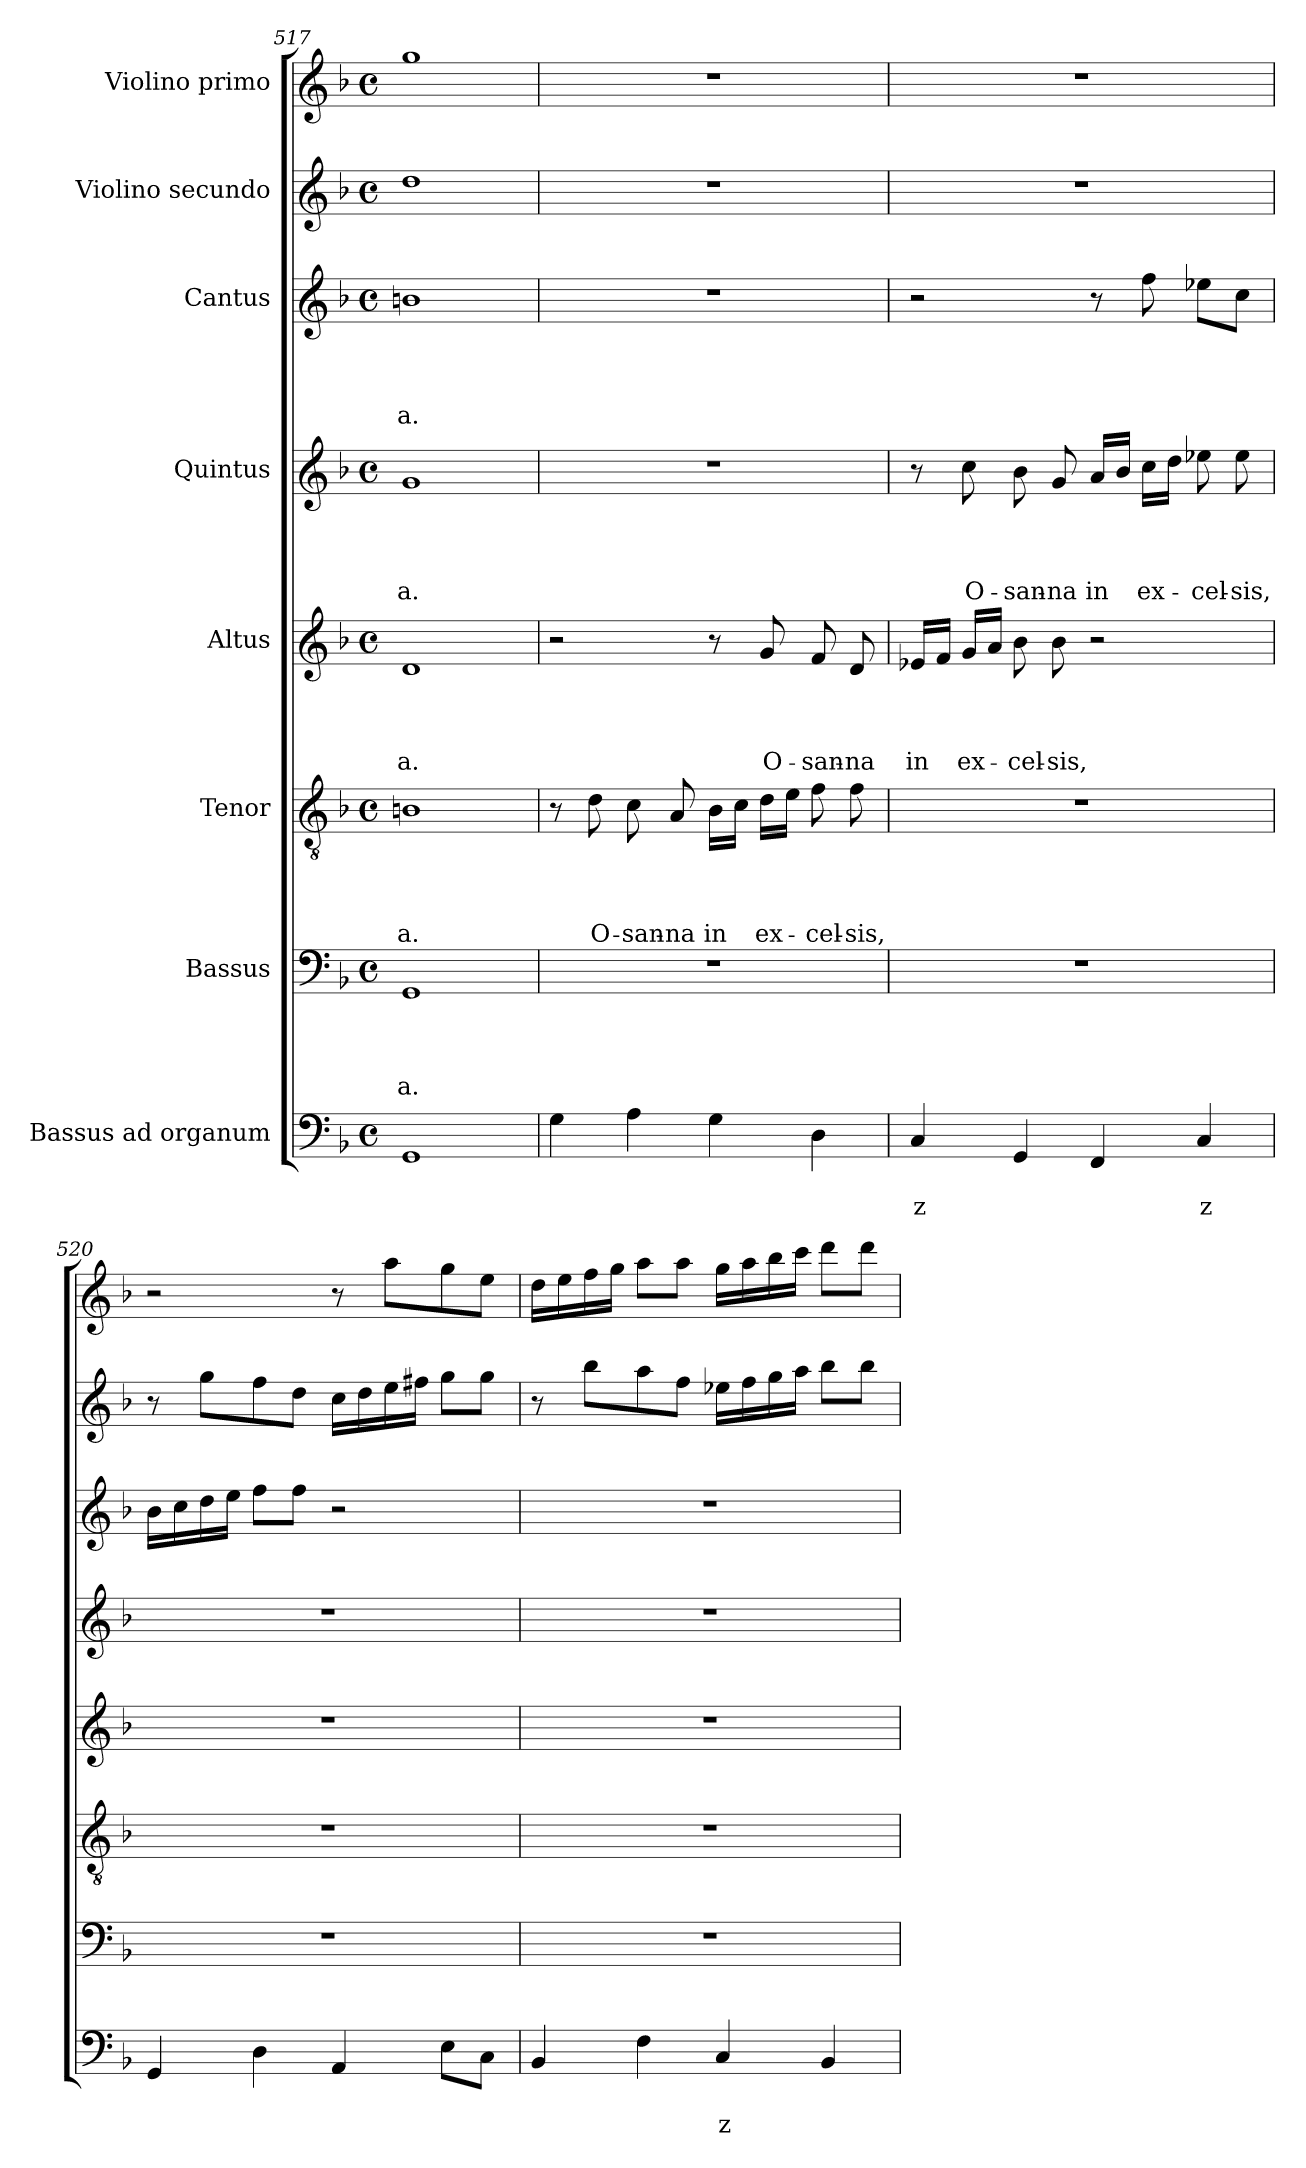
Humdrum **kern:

**kern	**text	**text	**kern	**text	**text	**text	**text	**kern	**text	**text	**text	**text	**kern	**text	**text	**text	**text	**kern	**text	**text	**text	**text	**kern	**text	**text	**text	**text	**kern	**kern
*part8	*part8	*part8	*part7	*part7	*part7	*part7	*part7	*part6	*part6	*part6	*part6	*part6	*part5	*part5	*part5	*part5	*part5	*part4	*part4	*part4	*part4	*part4	*part3	*part3	*part3	*part3	*part3	*part2	*part1
*staff8	*staff8	*staff8	*staff7	*staff7	*staff7	*staff7	*staff7	*staff6	*staff6	*staff6	*staff6	*staff6	*staff5	*staff5	*staff5	*staff5	*staff5	*staff4	*staff4	*staff4	*staff4	*staff4	*staff3	*staff3	*staff3	*staff3	*staff3	*staff2	*staff1
*I"Bassus ad  organum	*	*	*I"Bassus	*	*	*	*	*I"Tenor	*	*	*	*	*I"Altus	*	*	*	*	*I"Quintus	*	*	*	*	*I"Cantus	*	*	*	*	*I"Violino secundo	*I"Violino primo
*clefF4	*	*	*clefF4	*	*	*	*	*clefGv2	*	*	*	*	*clefG2	*	*	*	*	*clefG2	*	*	*	*	*clefG2	*	*	*	*	*clefG2	*clefG2
*k[b-]	*	*	*k[b-]	*	*	*	*	*k[b-]	*	*	*	*	*k[b-]	*	*	*	*	*k[b-]	*	*	*	*	*k[b-]	*	*	*	*	*k[b-]	*k[b-]
*F:	*	*	*F:	*	*	*	*	*F:	*	*	*	*	*F:	*	*	*	*	*F:	*	*	*	*	*F:	*	*	*	*	*F:	*F:
*M4/4	*	*	*M4/4	*	*	*	*	*M4/4	*	*	*	*	*M4/4	*	*	*	*	*M4/4	*	*	*	*	*M4/4	*	*	*	*	*M4/4	*M4/4
*met(c)	*	*	*met(c)	*	*	*	*	*met(c)	*	*	*	*	*met(c)	*	*	*	*	*met(c)	*	*	*	*	*met(c)	*	*	*	*	*met(c)	*met(c)
=517	=517	=517	=517	=517	=517	=517	=517	=517	=517	=517	=517	=517	=517	=517	=517	=517	=517	=517	=517	=517	=517	=517	=517	=517	=517	=517	=517	=517	=517
!	!	!	!	!	!	!	!LO:LY:b	!	!	!	!	!LO:LY:b	!	!	!	!	!LO:LY:b	!	!	!	!	!LO:LY:b	!	!	!	!	!LO:LY:b	!	!
1GG	.	.	1GG	.	.	.	-a.	1Bn	.	.	.	-a.	1d	.	.	.	-a.	1g	.	.	.	-a.	1bn	.	.	.	-a.	1dd	1gg
!!LO:PB:g=z
=518!	=518!	=518!	=518!	=518!	=518!	=518!	=518!	=518!	=518!	=518!	=518!	=518!	=518!	=518!	=518!	=518!	=518!	=518!	=518!	=518!	=518!	=518!	=518!	=518!	=518!	=518!	=518!	=518!	=518!
4G\	.	.	1r	.	.	.	.	8r	.	.	.	.	2r	.	.	.	.	1r	.	.	.	.	1r	.	.	.	.	1r	1r
!	!	!	!	!	!	!	!	!	!	!	!	!LO:LY:b	!	!	!	!	!	!	!	!	!	!	!	!	!	!	!	!	!
.	.	.	.	.	.	.	.	8d\	.	.	.	O-	.	.	.	.	.	.	.	.	.	.	.	.	.	.	.	.	.
!	!	!	!	!	!	!	!	!	!	!	!	!LO:LY:b	!	!	!	!	!	!	!	!	!	!	!	!	!	!	!	!	!
4A\	.	.	.	.	.	.	.	8c\	.	.	.	-san-	.	.	.	.	.	.	.	.	.	.	.	.	.	.	.	.	.
!	!	!	!	!	!	!	!	!	!	!	!	!LO:LY:b	!	!	!	!	!	!	!	!	!	!	!	!	!	!	!	!	!
.	.	.	.	.	.	.	.	8A/	.	.	.	-na	.	.	.	.	.	.	.	.	.	.	.	.	.	.	.	.	.
!	!	!	!	!	!	!	!	!	!	!	!	!LO:LY:b	!	!	!	!	!	!	!	!	!	!	!	!	!	!	!	!	!
4G\	.	.	.	.	.	.	.	16B-\LL	.	.	.	in	8r	.	.	.	.	.	.	.	.	.	.	.	.	.	.	.	.
.	.	.	.	.	.	.	.	16c\JJ	.	.	.	.	.	.	.	.	.	.	.	.	.	.	.	.	.	.	.	.	.
!	!	!	!	!	!	!	!	!	!	!	!	!LO:LY:b	!	!	!	!	!LO:LY:b	!	!	!	!	!	!	!	!	!	!	!	!
.	.	.	.	.	.	.	.	16d\LL	.	.	.	ex-	8g/	.	.	.	O-	.	.	.	.	.	.	.	.	.	.	.	.
.	.	.	.	.	.	.	.	16e\JJ	.	.	.	.	.	.	.	.	.	.	.	.	.	.	.	.	.	.	.	.	.
!	!	!	!	!	!	!	!	!	!	!	!	!LO:LY:b	!	!	!	!	!LO:LY:b	!	!	!	!	!	!	!	!	!	!	!	!
4D\	.	.	.	.	.	.	.	8f\	.	.	.	-cel-	8f/	.	.	.	-san-	.	.	.	.	.	.	.	.	.	.	.	.
!	!	!	!	!	!	!	!	!	!	!	!	!LO:LY:b	!	!	!	!	!LO:LY:b	!	!	!	!	!	!	!	!	!	!	!	!
.	.	.	.	.	.	.	.	8f\	.	.	.	-sis,	8d/	.	.	.	-na	.	.	.	.	.	.	.	.	.	.	.	.
=519	=519	=519	=519	=519	=519	=519	=519	=519	=519	=519	=519	=519	=519	=519	=519	=519	=519	=519	=519	=519	=519	=519	=519	=519	=519	=519	=519	=519	=519
!	!	!LO:LY:b	!	!	!	!	!	!	!	!	!	!	!	!	!	!	!LO:LY:b	!	!	!	!	!	!	!	!	!	!	!	!
4C/	.	z	1r	.	.	.	.	1r	.	.	.	.	16e-X/LL	.	.	.	in	8r	.	.	.	.	2r	.	.	.	.	1r	1r
.	.	.	.	.	.	.	.	.	.	.	.	.	16f/JJ	.	.	.	.	.	.	.	.	.	.	.	.	.	.	.	.
!	!	!	!	!	!	!	!	!	!	!	!	!	!	!	!	!	!LO:LY:b	!	!	!	!	!LO:LY:b	!	!	!	!	!	!	!
.	.	.	.	.	.	.	.	.	.	.	.	.	16g/LL	.	.	.	ex-	8cc\	.	.	.	O-	.	.	.	.	.	.	.
.	.	.	.	.	.	.	.	.	.	.	.	.	16a/JJ	.	.	.	.	.	.	.	.	.	.	.	.	.	.	.	.
!	!	!	!	!	!	!	!	!	!	!	!	!	!	!	!	!	!LO:LY:b	!	!	!	!	!LO:LY:b	!	!	!	!	!	!	!
4GG/	.	.	.	.	.	.	.	.	.	.	.	.	8b-\	.	.	.	-cel-	8b-\	.	.	.	-san-	.	.	.	.	.	.	.
!	!	!	!	!	!	!	!	!	!	!	!	!	!	!	!	!	!LO:LY:b	!	!	!	!	!LO:LY:b	!	!	!	!	!	!	!
.	.	.	.	.	.	.	.	.	.	.	.	.	8b-\	.	.	.	-sis,	8g/	.	.	.	-na	.	.	.	.	.	.	.
!	!	!	!	!	!	!	!	!	!	!	!	!	!	!	!	!	!	!	!	!	!	!LO:LY:b	!	!	!	!	!	!	!
4FF/	.	.	.	.	.	.	.	.	.	.	.	.	2r	.	.	.	.	16a/LL	.	.	.	in	8r	.	.	.	.	.	.
.	.	.	.	.	.	.	.	.	.	.	.	.	.	.	.	.	.	16b-/JJ	.	.	.	.	.	.	.	.	.	.	.
!	!	!	!	!	!	!	!	!	!	!	!	!	!	!	!	!	!	!	!	!	!	!LO:LY:b	!	!	!	!	!	!	!
.	.	.	.	.	.	.	.	.	.	.	.	.	.	.	.	.	.	16cc\LL	.	.	.	ex-	8ff\	.	.	.	.	.	.
.	.	.	.	.	.	.	.	.	.	.	.	.	.	.	.	.	.	16dd\JJ	.	.	.	.	.	.	.	.	.	.	.
!	!	!LO:LY:b	!	!	!	!	!	!	!	!	!	!	!	!	!	!	!	!	!	!	!	!LO:LY:b	!	!	!	!	!	!	!
4C/	.	z	.	.	.	.	.	.	.	.	.	.	.	.	.	.	.	8ee-X\	.	.	.	-cel-	8ee-X\L	.	.	.	.	.	.
!	!	!	!	!	!	!	!	!	!	!	!	!	!	!	!	!	!	!	!	!	!	!LO:LY:b	!	!	!	!	!	!	!
.	.	.	.	.	.	.	.	.	.	.	.	.	.	.	.	.	.	8ee-\	.	.	.	-sis,	8cc\J	.	.	.	.	.	.
=520	=520	=520	=520	=520	=520	=520	=520	=520	=520	=520	=520	=520	=520	=520	=520	=520	=520	=520	=520	=520	=520	=520	=520	=520	=520	=520	=520	=520	=520
4GG/	.	.	1r	.	.	.	.	1r	.	.	.	.	1r	.	.	.	.	1r	.	.	.	.	16b-\LL	.	.	.	.	8r	2r
.	.	.	.	.	.	.	.	.	.	.	.	.	.	.	.	.	.	.	.	.	.	.	16cc\	.	.	.	.	.	.
.	.	.	.	.	.	.	.	.	.	.	.	.	.	.	.	.	.	.	.	.	.	.	16dd\	.	.	.	.	8gg\L	.
.	.	.	.	.	.	.	.	.	.	.	.	.	.	.	.	.	.	.	.	.	.	.	16ee\JJ	.	.	.	.	.	.
4D\	.	.	.	.	.	.	.	.	.	.	.	.	.	.	.	.	.	.	.	.	.	.	8ff\L	.	.	.	.	8ff\	.
.	.	.	.	.	.	.	.	.	.	.	.	.	.	.	.	.	.	.	.	.	.	.	8ff\J	.	.	.	.	8dd\J	.
4AA/	.	.	.	.	.	.	.	.	.	.	.	.	.	.	.	.	.	.	.	.	.	.	2r	.	.	.	.	16cc\LL	8r
.	.	.	.	.	.	.	.	.	.	.	.	.	.	.	.	.	.	.	.	.	.	.	.	.	.	.	.	16dd\	.
.	.	.	.	.	.	.	.	.	.	.	.	.	.	.	.	.	.	.	.	.	.	.	.	.	.	.	.	16ee\	8aa\L
.	.	.	.	.	.	.	.	.	.	.	.	.	.	.	.	.	.	.	.	.	.	.	.	.	.	.	.	16ff#X\JJ	.
8E\L	.	.	.	.	.	.	.	.	.	.	.	.	.	.	.	.	.	.	.	.	.	.	.	.	.	.	.	8gg\L	8gg\
8C\J	.	.	.	.	.	.	.	.	.	.	.	.	.	.	.	.	.	.	.	.	.	.	.	.	.	.	.	8gg\J	8ee\J
=521	=521	=521	=521	=521	=521	=521	=521	=521	=521	=521	=521	=521	=521	=521	=521	=521	=521	=521	=521	=521	=521	=521	=521	=521	=521	=521	=521	=521	=521
4BB-/	.	.	1r	.	.	.	.	1r	.	.	.	.	1r	.	.	.	.	1r	.	.	.	.	1r	.	.	.	.	8r	16dd\LL
.	.	.	.	.	.	.	.	.	.	.	.	.	.	.	.	.	.	.	.	.	.	.	.	.	.	.	.	.	16ee\
.	.	.	.	.	.	.	.	.	.	.	.	.	.	.	.	.	.	.	.	.	.	.	.	.	.	.	.	8bb-\L	16ff\
.	.	.	.	.	.	.	.	.	.	.	.	.	.	.	.	.	.	.	.	.	.	.	.	.	.	.	.	.	16gg\JJ
4F\	.	.	.	.	.	.	.	.	.	.	.	.	.	.	.	.	.	.	.	.	.	.	.	.	.	.	.	8aa\	8aa\L
.	.	.	.	.	.	.	.	.	.	.	.	.	.	.	.	.	.	.	.	.	.	.	.	.	.	.	.	8ff\J	8aa\J
!	!	!LO:LY:b	!	!	!	!	!	!	!	!	!	!	!	!	!	!	!	!	!	!	!	!	!	!	!	!	!	!	!
4C/	.	z	.	.	.	.	.	.	.	.	.	.	.	.	.	.	.	.	.	.	.	.	.	.	.	.	.	16ee-X\LL	16gg\LL
.	.	.	.	.	.	.	.	.	.	.	.	.	.	.	.	.	.	.	.	.	.	.	.	.	.	.	.	16ff\	16aa\
.	.	.	.	.	.	.	.	.	.	.	.	.	.	.	.	.	.	.	.	.	.	.	.	.	.	.	.	16gg\	16bb-\
.	.	.	.	.	.	.	.	.	.	.	.	.	.	.	.	.	.	.	.	.	.	.	.	.	.	.	.	16aa\JJ	16ccc\JJ
4BB-/	.	.	.	.	.	.	.	.	.	.	.	.	.	.	.	.	.	.	.	.	.	.	.	.	.	.	.	8bb-\L	8ddd\L
.	.	.	.	.	.	.	.	.	.	.	.	.	.	.	.	.	.	.	.	.	.	.	.	.	.	.	.	8bb-\J	8ddd\J
=	=	=	=	=	=	=	=	=	=	=	=	=	=	=	=	=	=	=	=	=	=	=	=	=	=	=	=	=	=
*-	*-	*-	*-	*-	*-	*-	*-	*-	*-	*-	*-	*-	*-	*-	*-	*-	*-	*-	*-	*-	*-	*-	*-	*-	*-	*-	*-	*-	*-
